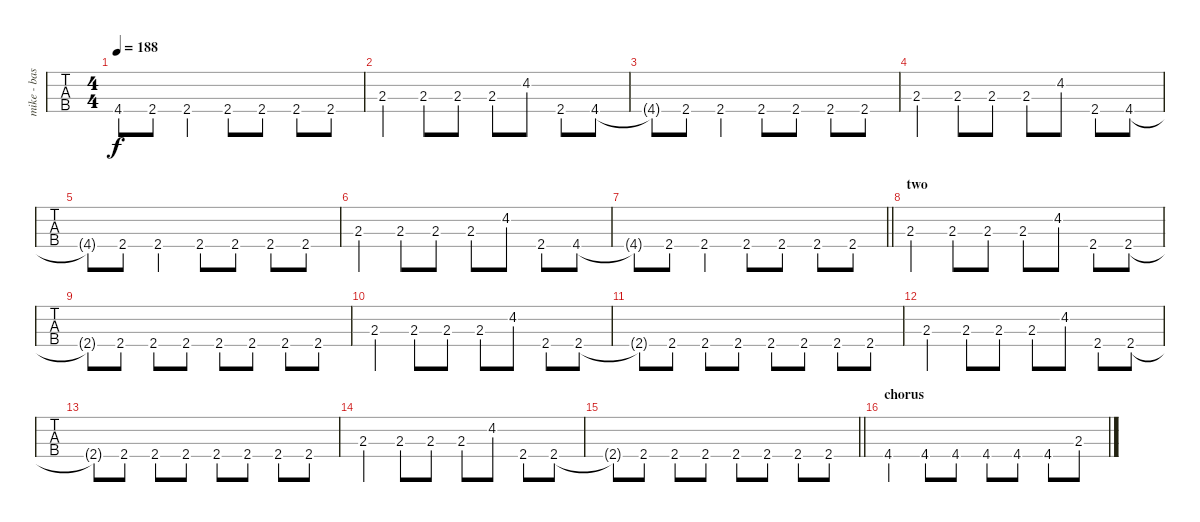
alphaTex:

\track ("mike - bass" "mike - bas") {instrument electricbasspick}
\staff {tabs}
\tuning (Gb2 Db2 Ab1 Eb1) {hide}
\ts (4 4)
\tempo 188
\clef f4
\ks c
4.4{t}.8{dy f} 2.4.8 2.4.4 2.4.8 2.4.8 2.4.8 2.4.8 |
2.3.4 2.3.8 2.3.8 2.3.8 4.2.8 2.4.8 4.4.8 |
4.4{t}.8 2.4.8 2.4.4 2.4.8 2.4.8 2.4.8 2.4.8 |
2.3.4 2.3.8 2.3.8 2.3.8 4.2.8 2.4.8 4.4.8 |
4.4{t}.8 2.4.8 2.4.4 2.4.8 2.4.8 2.4.8 2.4.8 |
2.3.4 2.3.8 2.3.8 2.3.8 4.2.8 2.4.8 4.4.8 |
\barLineRight lightlight
4.4{t}.8 2.4.8 2.4.4 2.4.8 2.4.8 2.4.8 2.4.8 |
\section ("" "two")
2.3.4 2.3.8 2.3.8 2.3.8 4.2.8 2.4.8 2.4.8 |
2.4{t}.8 2.4.8 2.4.8 2.4.8 2.4.8 2.4.8 2.4.8 2.4.8 |
2.3.4 2.3.8 2.3.8 2.3.8 4.2.8 2.4.8 2.4.8 |
2.4{t}.8 2.4.8 2.4.8 2.4.8 2.4.8 2.4.8 2.4.8 2.4.8 |
2.3.4 2.3.8 2.3.8 2.3.8 4.2.8 2.4.8 2.4.8 |
2.4{t}.8 2.4.8 2.4.8 2.4.8 2.4.8 2.4.8 2.4.8 2.4.8 |
2.3.4 2.3.8 2.3.8 2.3.8 4.2.8 2.4.8 2.4.8 |
\barLineRight lightlight
2.4{t}.8 2.4.8 2.4.8 2.4.8 2.4.8 2.4.8 2.4.8 2.4.8 |
\section ("" "chorus")
4.4.4 4.4.8 4.4.8 4.4.8 4.4.8 4.4.8 2.3.8
